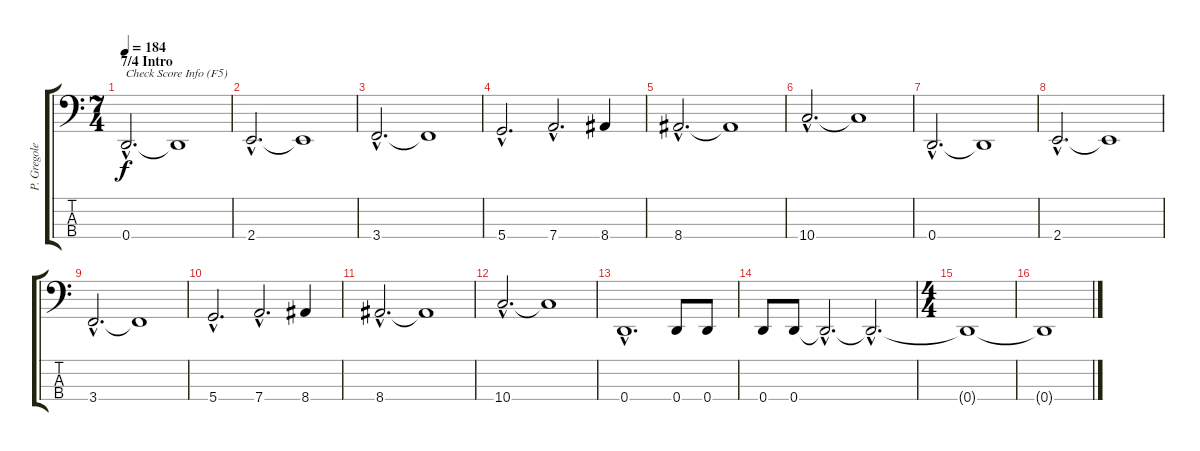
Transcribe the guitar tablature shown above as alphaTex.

\track ("P. Gregoletto" "P. Gregole") {instrument electricbassfinger}
\staff {score tabs}
\tuning (G2 D2 A1 D1) {hide}
\ts (7 4)
\section ("" "7/4 Intro")
\tempo 184
\clef f4
\ks c
0.4{hac}.2{d txt "Check Score Info (F5)" dy f instrument electricbassfinger} 0.4{t}.1 |
2.4{hac}.2{d} 2.4{t}.1 |
3.4{hac}.2{d} 3.4{t}.1 |
5.4{hac}.2{d} 7.4{hac}.2{d} 8.4.4 |
8.4{hac}.2{d} 8.4{t}.1 |
10.4{hac}.2{d} 10.4{t}.1 |
0.4{hac}.2{d} 0.4{t}.1 |
2.4{hac}.2{d} 2.4{t}.1 |
3.4{hac}.2{d} 3.4{t}.1 |
5.4{hac}.2{d} 7.4{hac}.2{d} 8.4.4 |
8.4{hac}.2{d} 8.4{t}.1 |
10.4{hac}.2{d} 10.4{t}.1 |
0.4{hac}.1{d} 0.4.8 0.4.8 |
0.4.8 0.4.8 0.4{hac t}.2{d} 0.4{hac t}.2{d} |
\ts (4 4)
0.4{t}.1 |
0.4{t}.1
